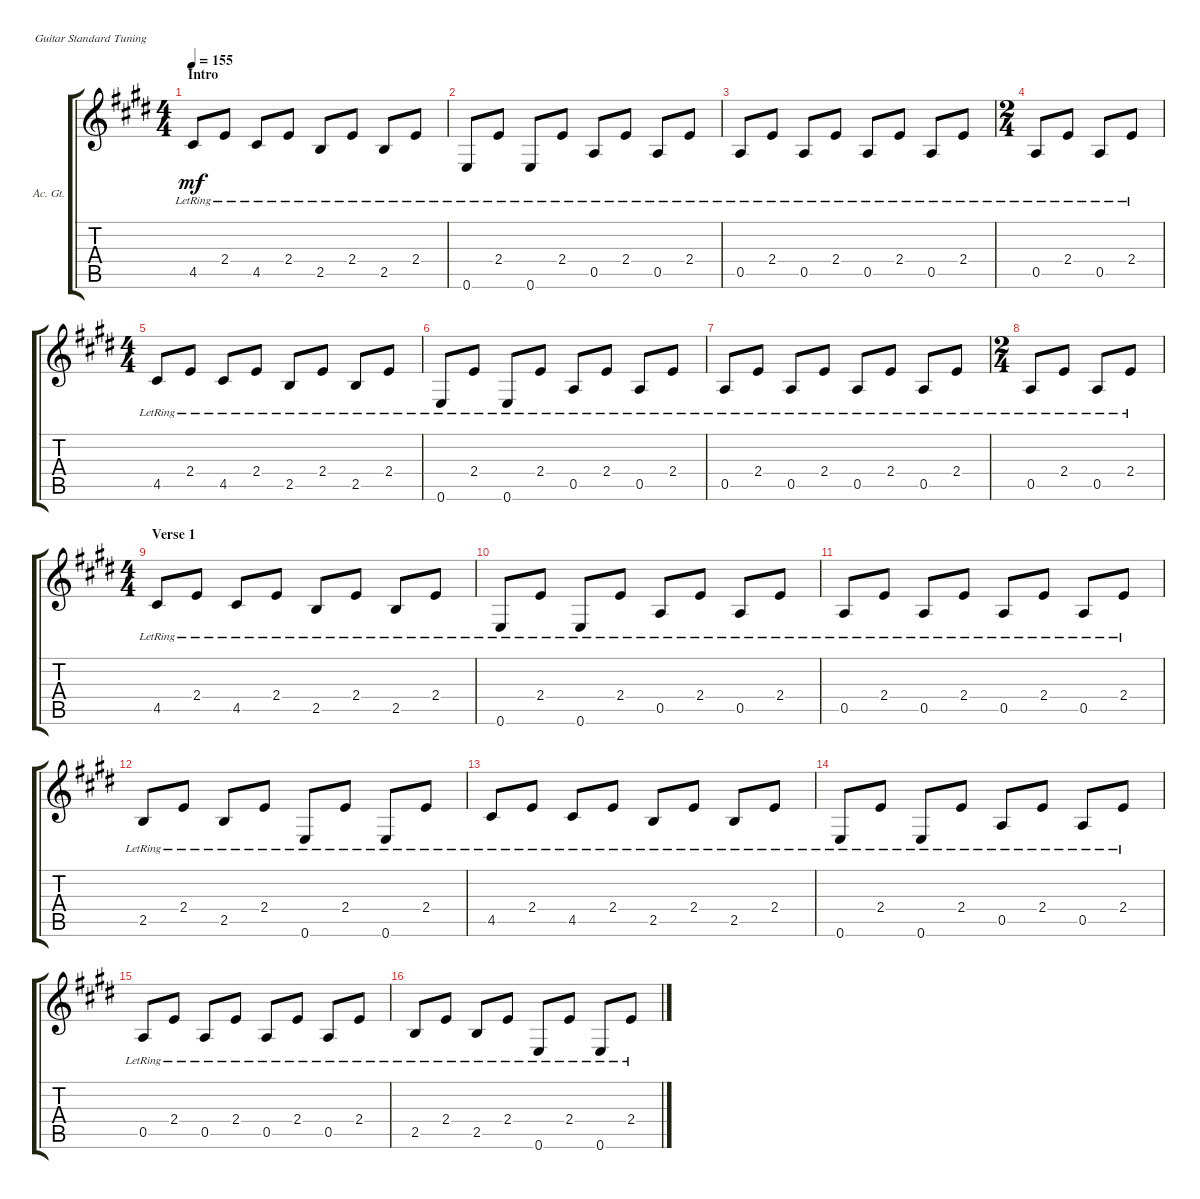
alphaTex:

\defaultSystemsLayout 4
\bracketExtendMode groupsimilarinstruments
\firstSystemTrackNameOrientation horizontal
\otherSystemsTrackNameOrientation horizontal
\track ("Steel Guitar" "Ac. Gt.") {instrument acousticguitarsteel}
\staff {score tabs}
\tuning (E4 B3 G3 D3 A2 E2)
\ts (4 4)
\section ("" "Intro")
\tempo 155
\clef g2
\ks e
4.5{lr}.8{dy mf instrument acousticguitarsteel} 2.4{lr}.8 4.5{lr}.8 2.4{lr}.8 2.5{lr}.8 2.4{lr}.8 2.5{lr}.8 2.4{lr}.8 |
0.6{lr}.8 2.4{lr}.8 0.6{lr}.8 2.4{lr}.8 0.5{lr}.8 2.4{lr}.8 0.5{lr}.8 2.4{lr}.8 |
0.5{lr}.8 2.4{lr}.8 0.5{lr}.8 2.4{lr}.8 0.5{lr}.8 2.4{lr}.8 0.5{lr}.8 2.4{lr}.8 |
\ts (2 4)
0.5{lr}.8 2.4{lr}.8 0.5{lr}.8 2.4{lr}.8 |
\ts (4 4)
4.5{lr}.8 2.4{lr}.8 4.5{lr}.8 2.4{lr}.8 2.5{lr}.8 2.4{lr}.8 2.5{lr}.8 2.4{lr}.8 |
0.6{lr}.8 2.4{lr}.8 0.6{lr}.8 2.4{lr}.8 0.5{lr}.8 2.4{lr}.8 0.5{lr}.8 2.4{lr}.8 |
0.5{lr}.8 2.4{lr}.8 0.5{lr}.8 2.4{lr}.8 0.5{lr}.8 2.4{lr}.8 0.5{lr}.8 2.4{lr}.8 |
\ts (2 4)
0.5{lr}.8 2.4{lr}.8 0.5{lr}.8 2.4{lr}.8 |
\ts (4 4)
\section ("" "Verse 1")
4.5{lr}.8 2.4{lr}.8 4.5{lr}.8 2.4{lr}.8 2.5{lr}.8 2.4{lr}.8 2.5{lr}.8 2.4{lr}.8 |
0.6{lr}.8 2.4{lr}.8 0.6{lr}.8 2.4{lr}.8 0.5{lr}.8 2.4{lr}.8 0.5{lr}.8 2.4{lr}.8 |
0.5{lr}.8 2.4{lr}.8 0.5{lr}.8 2.4{lr}.8 0.5{lr}.8 2.4{lr}.8 0.5{lr}.8 2.4{lr}.8 |
2.5{lr}.8 2.4{lr}.8 2.5{lr}.8 2.4{lr}.8 0.6{lr}.8 2.4{lr}.8 0.6{lr}.8 2.4{lr}.8 |
4.5{lr}.8 2.4{lr}.8 4.5{lr}.8 2.4{lr}.8 2.5{lr}.8 2.4{lr}.8 2.5{lr}.8 2.4{lr}.8 |
0.6{lr}.8 2.4{lr}.8 0.6{lr}.8 2.4{lr}.8 0.5{lr}.8 2.4{lr}.8 0.5{lr}.8 2.4{lr}.8 |
0.5{lr}.8 2.4{lr}.8 0.5{lr}.8 2.4{lr}.8 0.5{lr}.8 2.4{lr}.8 0.5{lr}.8 2.4{lr}.8 |
2.5{lr}.8 2.4{lr}.8 2.5{lr}.8 2.4{lr}.8 0.6{lr}.8 2.4{lr}.8 0.6{lr}.8 2.4{lr}.8
